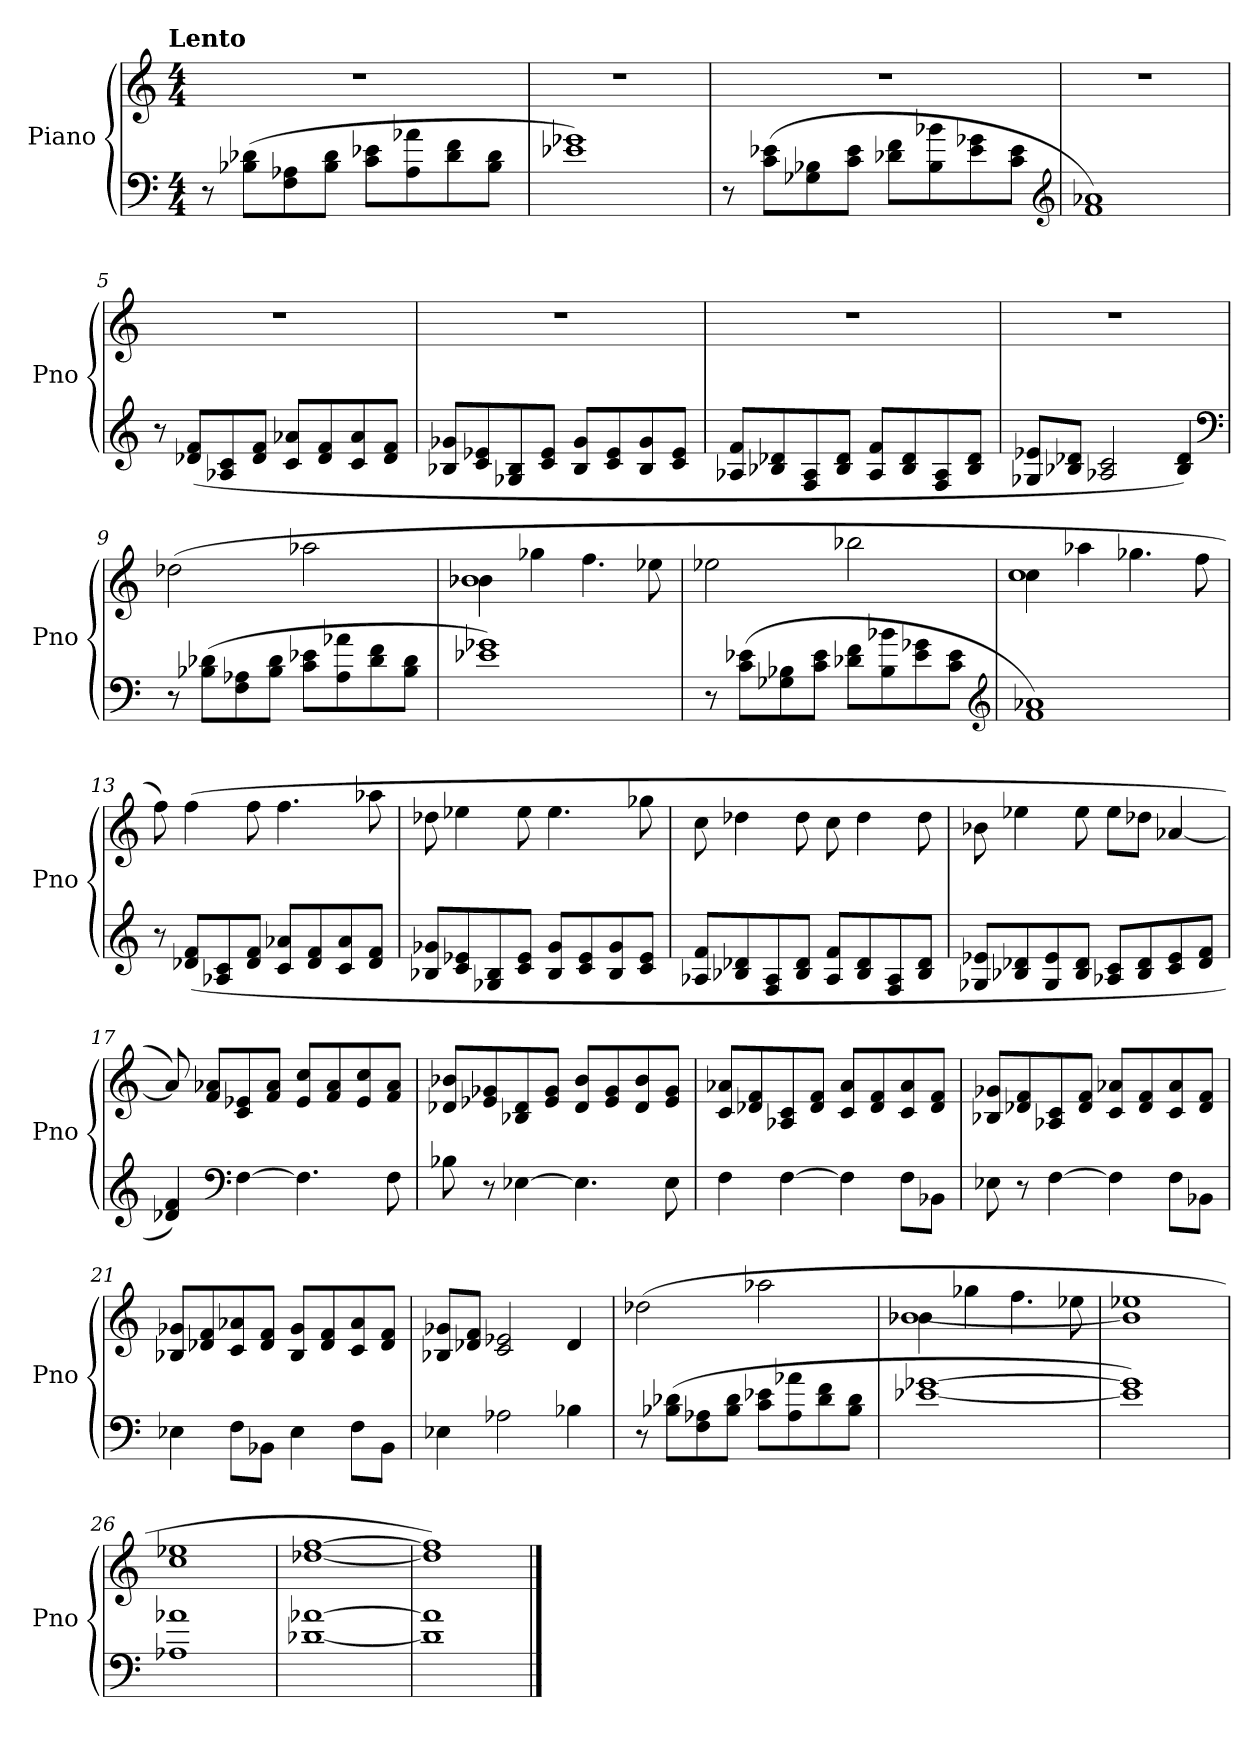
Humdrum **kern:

**kern	**kern
*part1	*part1
*staff2	*staff1
*I"Piano	*
*I'Pno	*
*clefF4	*clefG2
*k[]	*k[]
!!LO:TX:omd:t=Lento
*M4/4	*M4/4
*MM40	*MM40
=1	=1
8r	1r
(8B-X\ 8d-X\L	.
8F\ 8A-X\	.
8B-\ 8d-\J	.
8c\ 8e-X\L	.
8A-\ 8a-X\	.
8d-\ 8f\	.
8B-\ 8d-\J	.
=2	=2
1e-X 1g-X)	1r
=3	=3
8r	1r
(8c\ 8e-X\L	.
8G-X\ 8B-X\	.
8c\ 8e-\J	.
8d-X\ 8f\L	.
8B-\ 8b-X\	.
8e-\ 8g-X\	.
8c\ 8e-\J	.
*clefG2	*
=4	=4
1f 1a-X)	1r
=5	=5
8r	1r
(8d-X/ 8f/L	.
8A-X/ 8c/	.
8d-/ 8f/J	.
8c/ 8a-X/L	.
8d-/ 8f/	.
8c/ 8a-/	.
8d-/ 8f/J	.
=6	=6
8B-X/ 8g-X/L	1r
8c/ 8e-X/	.
8G-X/ 8B-/	.
8c/ 8e-/J	.
8B-/ 8g-/L	.
8c/ 8e-/	.
8B-/ 8g-/	.
8c/ 8e-/J	.
=7	=7
8A-X/ 8f/L	1r
8B-X/ 8d-X/	.
8F/ 8A-/	.
8B-/ 8d-/J	.
8A-/ 8f/L	.
8B-/ 8d-/	.
8F/ 8A-/	.
8B-/ 8d-/J	.
=8	=8
8G-X/ 8e-X/L	1r
8B-X/ 8d-X/J	.
2A-X/ 2c/	.
4B-/ 4d-/)	.
*clefF4	*
=9	=9
8r	(2dd-X\
(8B-X\ 8d-X\L	.
8F\ 8A-X\	.
8B-\ 8d-\J	.
8c\ 8e-X\L	2aa-X\
8A-\ 8a-X\	.
8d-\ 8f\	.
8B-\ 8d-\J	.
=10	=10
*	*^
1e-X 1g-X)	4b-X\	1b-X
.	4gg-X\	.
.	4.ff\	.
.	8ee-X\	.
*	*v	*v
=11	=11
8r	2ee-X\
(8c\ 8e-X\L	.
8G-X\ 8B-X\	.
8c\ 8e-\J	.
8d-X\ 8f\L	2bb-X\
8B-\ 8b-X\	.
8e-\ 8g-X\	.
8c\ 8e-\J	.
*clefG2	*
=12	=12
*	*^
1f 1a-X)	4cc\	1cc
.	4aa-X\	.
.	4.gg-X\	.
.	8ff\	.
*	*v	*v
=13	=13
8r	8ff\)
(8d-X/ 8f/L	(4ff\
8A-X/ 8c/	.
8d-/ 8f/J	8ff\
8c/ 8a-X/L	4.ff\
8d-/ 8f/	.
8c/ 8a-/	.
8d-/ 8f/J	8aa-X\
=14	=14
8B-X/ 8g-X/L	8dd-X\
8c/ 8e-X/	4ee-X\
8G-X/ 8B-/	.
8c/ 8e-/J	8ee-\
8B-/ 8g-/L	4.ee-\
8c/ 8e-/	.
8B-/ 8g-/	.
8c/ 8e-/J	8gg-X\
=15	=15
8A-X/ 8f/L	8cc\
8B-X/ 8d-X/	4dd-X\
8F/ 8A-/	.
8B-/ 8d-/J	8dd-\
8A-/ 8f/L	8cc\
8B-/ 8d-/	4dd-\
8F/ 8A-/	.
8B-/ 8d-/J	8dd-\
=16	=16
8G-X/ 8e-X/L	8b-X\
8B-X/ 8d-X/	4ee-X\
8G-/ 8e-/	.
8B-/ 8d-/J	8ee-\
8A-X/ 8c/L	8ee-\L
8B-/ 8d-/	8dd-X\J
8c/ 8e-/	[4a-X/
8d-/ 8f/J	.
=17	=17
4d-X/ 4f/)	8a-/])
.	8f/ 8a-X/L
*clefF4	*
[4F\	8c/ 8e-X/
.	8f/ 8a-/J
4.F\]	8e-/ 8cc/L
.	8f/ 8a-/
.	8e-/ 8cc/
8F\	8f/ 8a-/J
=18	=18
8B-X\	8d-X/ 8b-X/L
8r	8e-X/ 8g-X/
[4E-X\	8B-X/ 8d-/
.	8e-/ 8g-/J
4.E-\]	8d-/ 8b-/L
.	8e-/ 8g-/
.	8d-/ 8b-/
8E-\	8e-/ 8g-/J
=19	=19
4F\	8c/ 8a-X/L
.	8d-X/ 8f/
[4F\	8A-X/ 8c/
.	8d-/ 8f/J
4F\]	8c/ 8a-/L
.	8d-/ 8f/
8F\L	8c/ 8a-/
8BB-X\J	8d-/ 8f/J
=20	=20
8E-X\	8B-X/ 8g-X/L
8r	8d-X/ 8f/
[4F\	8A-X/ 8c/
.	8d-/ 8f/J
4F\]	8c/ 8a-X/L
.	8d-/ 8f/
8F\L	8c/ 8a-/
8BB-X\J	8d-/ 8f/J
=21	=21
4E-X\	8B-X/ 8g-X/L
.	8d-X/ 8f/
8F\L	8c/ 8a-X/
8BB-X\J	8d-/ 8f/J
4E-\	8B-/ 8g-/L
.	8d-/ 8f/
8F\L	8c/ 8a-/
8BB-\J	8d-/ 8f/J
=22	=22
4E-X\	8B-X/ 8g-X/L
.	8d-X/ 8f/J
2A-X\	2c/ 2e-X/
4B-X\	4d-/
=23	=23
8r	(2dd-X\
(8B-X\ 8d-X\L	.
8F\ 8A-X\	.
8B-\ 8d-\J	.
8c\ 8e-X\L	2aa-X\
8A-\ 8a-X\	.
8d-\ 8f\	.
8B-\ 8d-\J	.
=24	=24
*	*^
[1e-X [1g-X	4b-X\	[1b-X
.	4gg-X\	.
.	4.ff\	.
.	8ee-X\	.
*	*v	*v
=25	=25
1e-] 1g-])	1b-] 1ee-X
=26	=26
1A-X 1a-X	1cc 1ee-X
=27	=27
[1d-X [1a-X	[1dd-X [1ff
=28	=28
1d-] 1a-]	1dd-] 1ff])
==	==
*-	*-
